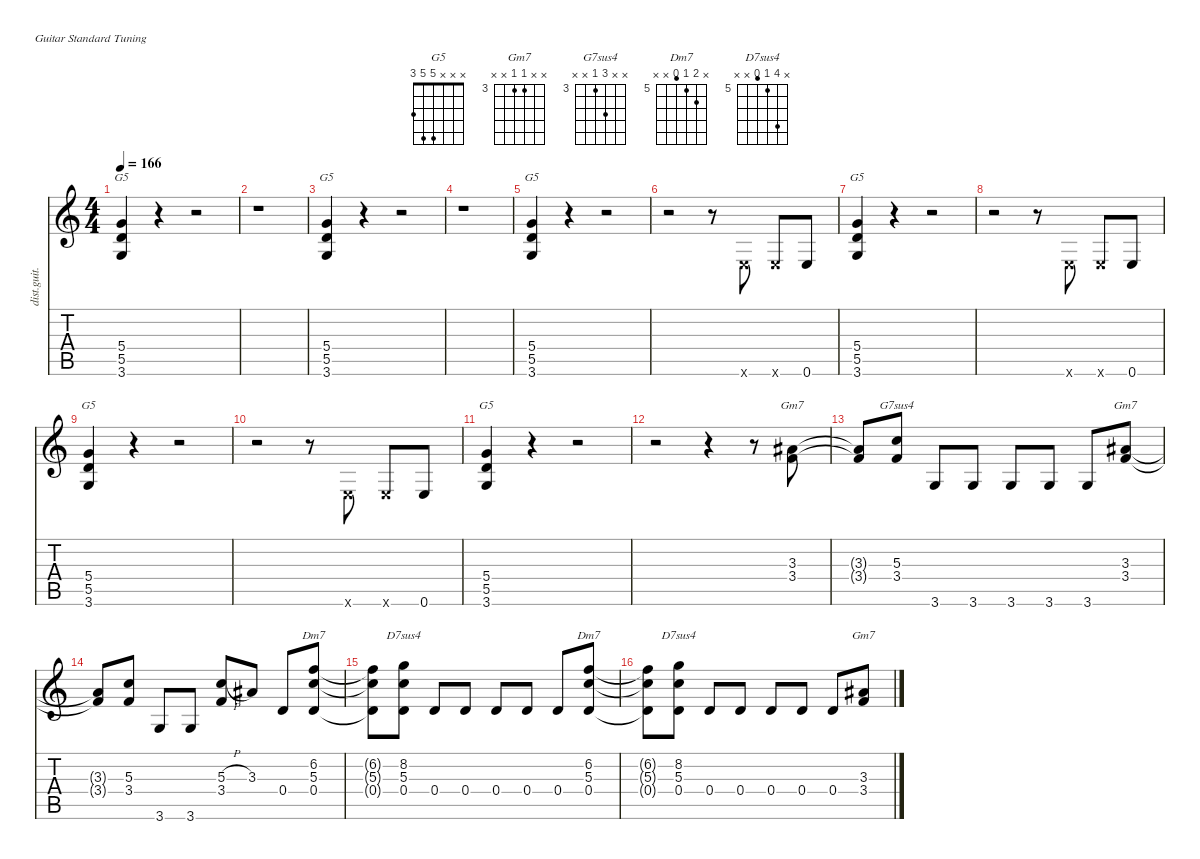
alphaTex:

\defaultSystemsLayout 4
\hideDynamics
\bracketExtendMode nobrackets
\otherSystemsTrackNameOrientation horizontal
\track ("Accompagnement" "dist.guit.") {instrument distortionguitar}
\staff {score tabs}
\tuning (E4 B3 G3 D3 A2 E2)
\chord ("G5" x x x 5 5 3)
\chord ("Gm7" x x 3 3 x x) {firstfret 3}
\chord ("G7sus4" x x 5 3 x x) {firstfret 3}
\chord ("Dm7" x 6 5 4 x x) {firstfret 5}
\chord ("D7sus4" x 8 5 4 x x) {firstfret 5}
\ts (4 4)
\tempo 166
\clef g2
\ks c
(5.4 5.5 3.6).4{ch "G5" dy f beam Up} r.4{beam Up} r.2{beam Up} |
r.1{beam Down} |
(5.4 5.5 3.6).4{ch "G5" beam Up} r.4{beam Up} r.2{beam Up} |
r.1{beam Down} |
(5.4 5.5 3.6).4{ch "G5" beam Up} r.4{beam Up} r.2{beam Up} |
r.2{beam Down} r.8{beam Down} 0.6{x}.8{beam Up} 0.6{x}.8{beam Up} 0.6.8{beam Up} |
(5.4 5.5 3.6).4{ch "G5" beam Up} r.4{beam Up} r.2{beam Up} |
r.2{beam Down} r.8{beam Down} 0.6{x}.8{beam Up} 0.6{x}.8{beam Up} 0.6.8{beam Up} |
(5.4 5.5 3.6).4{ch "G5" beam Up} r.4{beam Up} r.2{beam Up} |
r.2{beam Down} r.8{beam Down} 0.6{x}.8{beam Up} 0.6{x}.8{beam Up} 0.6.8{beam Up} |
(5.4 5.5 3.6).4{ch "G5" beam Up} r.4{beam Up} r.2{beam Up} |
r.2{beam Down} r.4{beam Down} r.8{beam Down} (3.3{acc #} 3.4).8{ch "Gm7" beam Up} |
(3.3{t acc #} 3.4{t}).8{beam Up} (5.3 3.4).8{ch "G7sus4" beam Up} 3.6.8{beam Up} 3.6.8{beam Up} 3.6.8{beam Up} 3.6.8{beam Up} 3.6.8{beam Up} (3.3{acc #} 3.4).8{ch "Gm7" beam Up} |
(3.3{t acc #} 3.4{t}).8{beam Up} (5.3 3.4).8{beam Up} 3.6.8{beam Up} 3.6.8{beam Up} (5.3{h} 3.4).8{beam Up} 3.3{acc #}.8{beam Up} 0.4.8{beam Up} (6.2 5.3 0.4).8{ch "Dm7" beam Up} |
(6.2{t} 5.3{t} 0.4{t}).8{beam Down} (8.2 5.3 0.4).8{ch "D7sus4" beam Down} 0.4.8{beam Up} 0.4.8{beam Up} 0.4.8{beam Up} 0.4.8{beam Up} 0.4.8{beam Up} (6.2 5.3 0.4).8{ch "Dm7" beam Up} |
(6.2{t} 5.3{t} 0.4{t}).8{beam Down} (8.2 5.3 0.4).8{ch "D7sus4" beam Down} 0.4.8{beam Up} 0.4.8{beam Up} 0.4.8{beam Up} 0.4.8{beam Up} 0.4.8{beam Up} (3.3{acc #} 3.4).8{ch "Gm7" beam Up}
